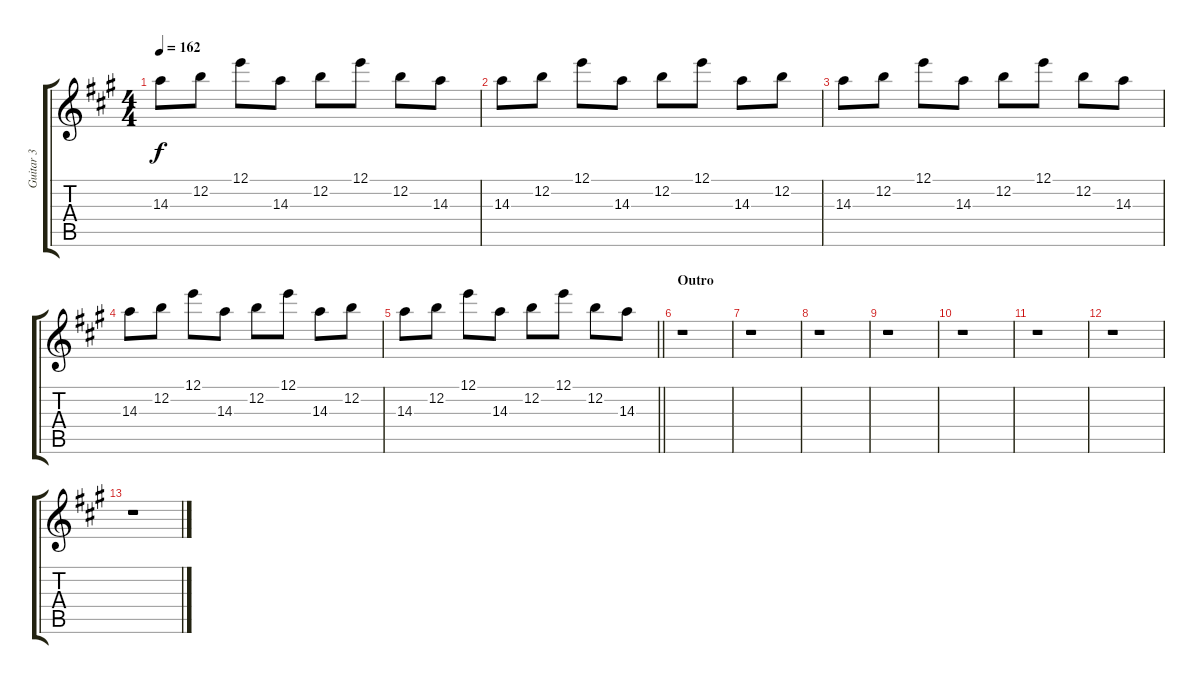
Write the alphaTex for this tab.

\track ("Guitar 3" "Guitar 3") {instrument acousticguitarsteel}
\staff {score tabs}
\tuning (E4 B3 G3 D3 A2 D2) {hide}
\ts (4 4)
\tempo 162
\clef g2
\ks a
14.3.8{dy f} 12.2.8 12.1.8 14.3.8 12.2.8 12.1.8 12.2.8 14.3.8 |
14.3.8 12.2.8 12.1.8 14.3.8 12.2.8 12.1.8 14.3.8 12.2.8 |
14.3.8 12.2.8 12.1.8 14.3.8 12.2.8 12.1.8 12.2.8 14.3.8 |
14.3.8 12.2.8 12.1.8 14.3.8 12.2.8 12.1.8 14.3.8 12.2.8 |
\barLineRight lightlight
14.3.8 12.2.8 12.1.8 14.3.8 12.2.8 12.1.8 12.2.8 14.3.8 |
\section ("" "Outro")
r.1 |
r.1 |
r.1 |
r.1 |
r.1 |
r.1 |
r.1 |
r.1
